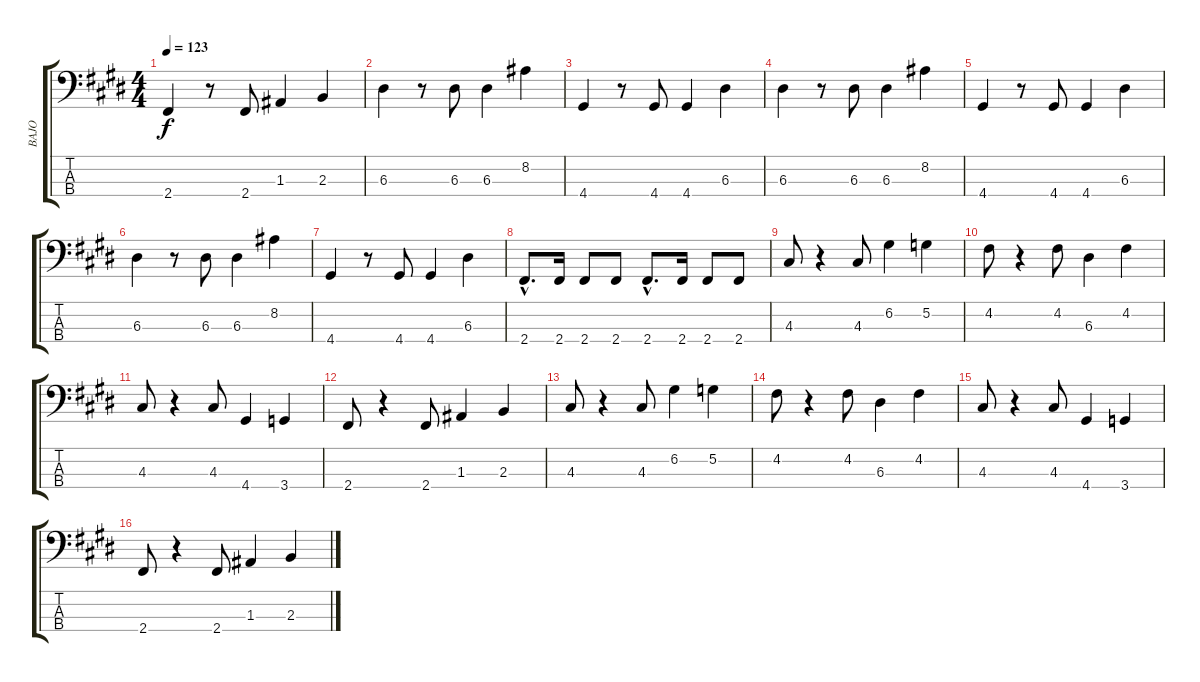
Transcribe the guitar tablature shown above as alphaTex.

\track ("BAJO" "BAJO") {instrument electricbassfinger}
\staff {score tabs}
\tuning (G2 D2 A1 E1) {hide}
\ts (4 4)
\tempo 123
\clef f4
\ks c#minor
2.4.4{dy f} r.8 2.4.8 1.3.4 2.3.4 |
6.3.4 r.8 6.3.8 6.3.4 8.2.4 |
4.4.4 r.8 4.4.8 4.4.4 6.3.4 |
6.3.4 r.8 6.3.8 6.3.4 8.2.4 |
4.4.4 r.8 4.4.8 4.4.4 6.3.4 |
6.3.4 r.8 6.3.8 6.3.4 8.2.4 |
4.4.4 r.8 4.4.8 4.4.4 6.3.4 |
2.4{hac}.8{d} 2.4.16 2.4.8 2.4.8 2.4{hac}.8{d} 2.4.16 2.4.8 2.4.8 |
4.3.8 r.4 4.3.8 6.2.4 5.2.4 |
4.2.8 r.4 4.2.8 6.3.4 4.2.4 |
4.3.8 r.4 4.3.8 4.4.4 3.4.4 |
2.4.8 r.4 2.4.8 1.3.4 2.3.4 |
4.3.8 r.4 4.3.8 6.2.4 5.2.4 |
4.2.8 r.4 4.2.8 6.3.4 4.2.4 |
4.3.8 r.4 4.3.8 4.4.4 3.4.4 |
2.4.8 r.4 2.4.8 1.3.4 2.3.4
